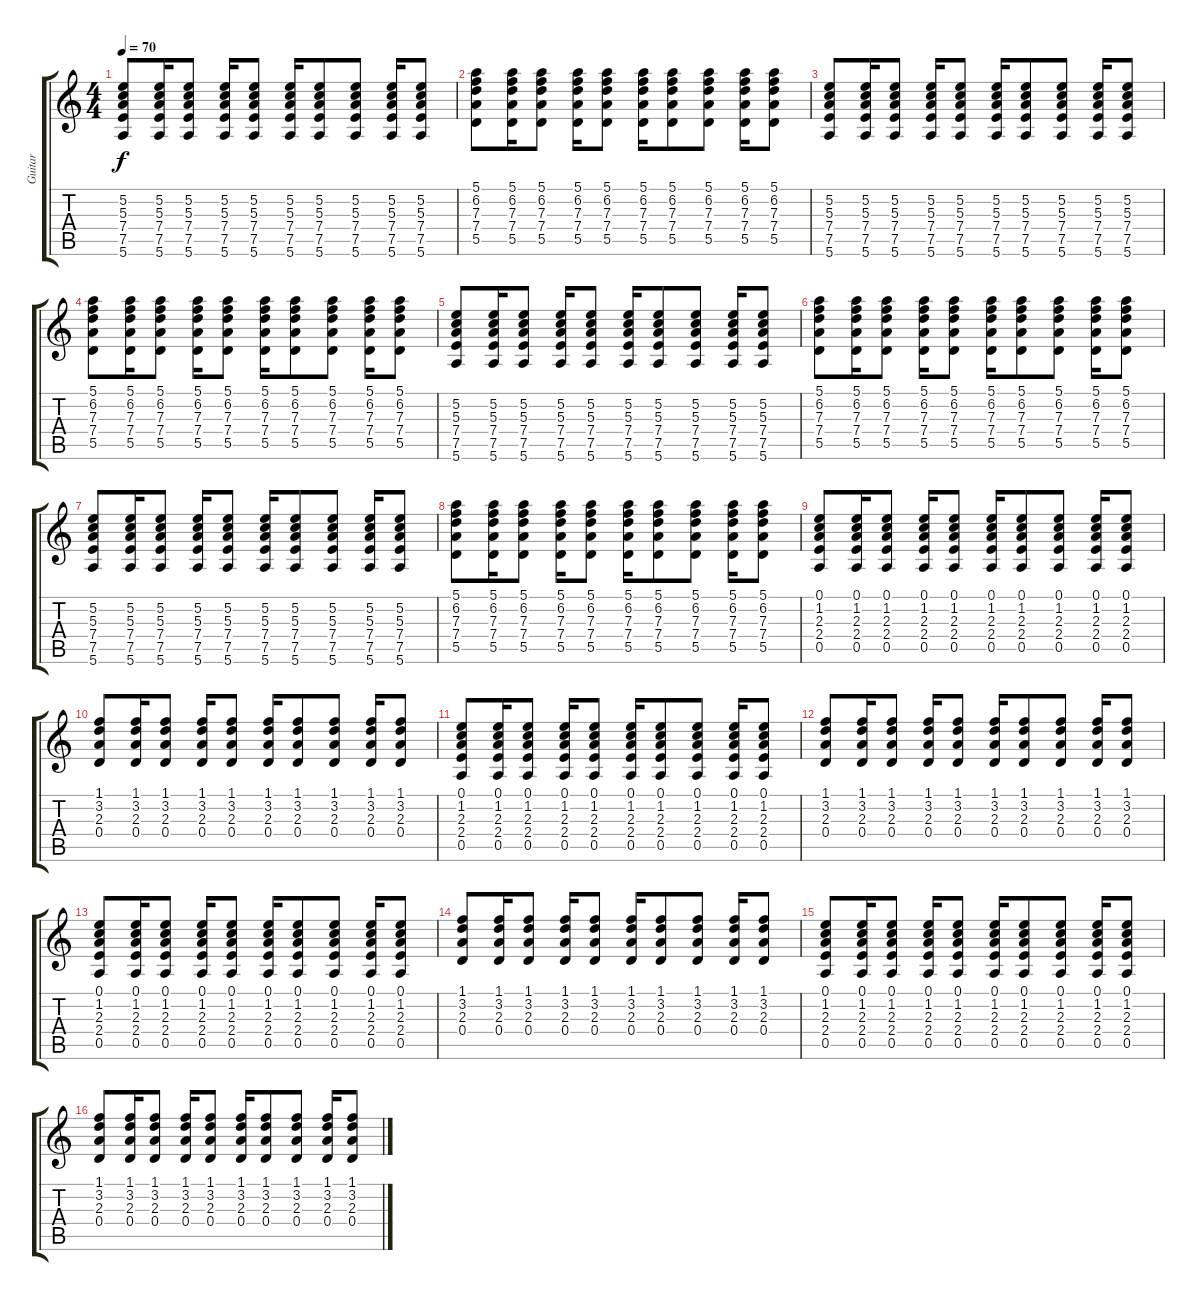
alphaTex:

\track ("Guitar" "Guitar") {instrument acousticguitarsteel}
\staff {score tabs}
\tuning (E4 B3 G3 D3 A2 E2) {hide}
\ts (4 4)
\tempo 70
\clef g2
\ks c
(5.2 5.3 7.4 7.5 5.6).8{dy f} (5.2 5.3 7.4 7.5 5.6).16 (5.2 5.3 7.4 7.5 5.6).8 (5.2 5.3 7.4 7.5 5.6).16 (5.2 5.3 7.4 7.5 5.6).8 (5.2 5.3 7.4 7.5 5.6).16 (5.2 5.3 7.4 7.5 5.6).8 (5.2 5.3 7.4 7.5 5.6).8 (5.2 5.3 7.4 7.5 5.6).16 (5.2 5.3 7.4 7.5 5.6).8 |
(5.1 6.2 7.3 7.4 5.5).8 (5.1 6.2 7.3 7.4 5.5).16 (5.1 6.2 7.3 7.4 5.5).8 (5.1 6.2 7.3 7.4 5.5).16 (5.1 6.2 7.3 7.4 5.5).8 (5.1 6.2 7.3 7.4 5.5).16 (5.1 6.2 7.3 7.4 5.5).8 (5.1 6.2 7.3 7.4 5.5).8 (5.1 6.2 7.3 7.4 5.5).16 (5.1 6.2 7.3 7.4 5.5).8 |
(5.2 5.3 7.4 7.5 5.6).8 (5.2 5.3 7.4 7.5 5.6).16 (5.2 5.3 7.4 7.5 5.6).8 (5.2 5.3 7.4 7.5 5.6).16 (5.2 5.3 7.4 7.5 5.6).8 (5.2 5.3 7.4 7.5 5.6).16 (5.2 5.3 7.4 7.5 5.6).8 (5.2 5.3 7.4 7.5 5.6).8 (5.2 5.3 7.4 7.5 5.6).16 (5.2 5.3 7.4 7.5 5.6).8 |
(5.1 6.2 7.3 7.4 5.5).8 (5.1 6.2 7.3 7.4 5.5).16 (5.1 6.2 7.3 7.4 5.5).8 (5.1 6.2 7.3 7.4 5.5).16 (5.1 6.2 7.3 7.4 5.5).8 (5.1 6.2 7.3 7.4 5.5).16 (5.1 6.2 7.3 7.4 5.5).8 (5.1 6.2 7.3 7.4 5.5).8 (5.1 6.2 7.3 7.4 5.5).16 (5.1 6.2 7.3 7.4 5.5).8 |
(5.2 5.3 7.4 7.5 5.6).8 (5.2 5.3 7.4 7.5 5.6).16 (5.2 5.3 7.4 7.5 5.6).8 (5.2 5.3 7.4 7.5 5.6).16 (5.2 5.3 7.4 7.5 5.6).8 (5.2 5.3 7.4 7.5 5.6).16 (5.2 5.3 7.4 7.5 5.6).8 (5.2 5.3 7.4 7.5 5.6).8 (5.2 5.3 7.4 7.5 5.6).16 (5.2 5.3 7.4 7.5 5.6).8 |
(5.1 6.2 7.3 7.4 5.5).8 (5.1 6.2 7.3 7.4 5.5).16 (5.1 6.2 7.3 7.4 5.5).8 (5.1 6.2 7.3 7.4 5.5).16 (5.1 6.2 7.3 7.4 5.5).8 (5.1 6.2 7.3 7.4 5.5).16 (5.1 6.2 7.3 7.4 5.5).8 (5.1 6.2 7.3 7.4 5.5).8 (5.1 6.2 7.3 7.4 5.5).16 (5.1 6.2 7.3 7.4 5.5).8 |
(5.2 5.3 7.4 7.5 5.6).8 (5.2 5.3 7.4 7.5 5.6).16 (5.2 5.3 7.4 7.5 5.6).8 (5.2 5.3 7.4 7.5 5.6).16 (5.2 5.3 7.4 7.5 5.6).8 (5.2 5.3 7.4 7.5 5.6).16 (5.2 5.3 7.4 7.5 5.6).8 (5.2 5.3 7.4 7.5 5.6).8 (5.2 5.3 7.4 7.5 5.6).16 (5.2 5.3 7.4 7.5 5.6).8 |
(5.1 6.2 7.3 7.4 5.5).8 (5.1 6.2 7.3 7.4 5.5).16 (5.1 6.2 7.3 7.4 5.5).8 (5.1 6.2 7.3 7.4 5.5).16 (5.1 6.2 7.3 7.4 5.5).8 (5.1 6.2 7.3 7.4 5.5).16 (5.1 6.2 7.3 7.4 5.5).8 (5.1 6.2 7.3 7.4 5.5).8 (5.1 6.2 7.3 7.4 5.5).16 (5.1 6.2 7.3 7.4 5.5).8 |
(0.1 1.2 2.3 2.4 0.5).8{volume 10} (0.1 1.2 2.3 2.4 0.5).16 (0.1 1.2 2.3 2.4 0.5).8 (0.1 1.2 2.3 2.4 0.5).16 (0.1 1.2 2.3 2.4 0.5).8 (0.1 1.2 2.3 2.4 0.5).16 (0.1 1.2 2.3 2.4 0.5).8 (0.1 1.2 2.3 2.4 0.5).8 (0.1 1.2 2.3 2.4 0.5).16 (0.1 1.2 2.3 2.4 0.5).8 |
(1.1 3.2 2.3 0.4).8 (1.1 3.2 2.3 0.4).16 (1.1 3.2 2.3 0.4).8 (1.1 3.2 2.3 0.4).16 (1.1 3.2 2.3 0.4).8 (1.1 3.2 2.3 0.4).16 (1.1 3.2 2.3 0.4).8 (1.1 3.2 2.3 0.4).8 (1.1 3.2 2.3 0.4).16 (1.1 3.2 2.3 0.4).8 |
(0.1 1.2 2.3 2.4 0.5).8 (0.1 1.2 2.3 2.4 0.5).16 (0.1 1.2 2.3 2.4 0.5).8 (0.1 1.2 2.3 2.4 0.5).16 (0.1 1.2 2.3 2.4 0.5).8 (0.1 1.2 2.3 2.4 0.5).16 (0.1 1.2 2.3 2.4 0.5).8 (0.1 1.2 2.3 2.4 0.5).8 (0.1 1.2 2.3 2.4 0.5).16 (0.1 1.2 2.3 2.4 0.5).8 |
(1.1 3.2 2.3 0.4).8 (1.1 3.2 2.3 0.4).16 (1.1 3.2 2.3 0.4).8 (1.1 3.2 2.3 0.4).16 (1.1 3.2 2.3 0.4).8 (1.1 3.2 2.3 0.4).16 (1.1 3.2 2.3 0.4).8 (1.1 3.2 2.3 0.4).8 (1.1 3.2 2.3 0.4).16 (1.1 3.2 2.3 0.4).8 |
(0.1 1.2 2.3 2.4 0.5).8 (0.1 1.2 2.3 2.4 0.5).16 (0.1 1.2 2.3 2.4 0.5).8 (0.1 1.2 2.3 2.4 0.5).16 (0.1 1.2 2.3 2.4 0.5).8 (0.1 1.2 2.3 2.4 0.5).16 (0.1 1.2 2.3 2.4 0.5).8 (0.1 1.2 2.3 2.4 0.5).8 (0.1 1.2 2.3 2.4 0.5).16 (0.1 1.2 2.3 2.4 0.5).8 |
(1.1 3.2 2.3 0.4).8 (1.1 3.2 2.3 0.4).16 (1.1 3.2 2.3 0.4).8 (1.1 3.2 2.3 0.4).16 (1.1 3.2 2.3 0.4).8 (1.1 3.2 2.3 0.4).16 (1.1 3.2 2.3 0.4).8 (1.1 3.2 2.3 0.4).8 (1.1 3.2 2.3 0.4).16 (1.1 3.2 2.3 0.4).8 |
(0.1 1.2 2.3 2.4 0.5).8 (0.1 1.2 2.3 2.4 0.5).16 (0.1 1.2 2.3 2.4 0.5).8 (0.1 1.2 2.3 2.4 0.5).16 (0.1 1.2 2.3 2.4 0.5).8 (0.1 1.2 2.3 2.4 0.5).16 (0.1 1.2 2.3 2.4 0.5).8 (0.1 1.2 2.3 2.4 0.5).8 (0.1 1.2 2.3 2.4 0.5).16 (0.1 1.2 2.3 2.4 0.5).8 |
(1.1 3.2 2.3 0.4).8 (1.1 3.2 2.3 0.4).16 (1.1 3.2 2.3 0.4).8 (1.1 3.2 2.3 0.4).16 (1.1 3.2 2.3 0.4).8 (1.1 3.2 2.3 0.4).16 (1.1 3.2 2.3 0.4).8 (1.1 3.2 2.3 0.4).8 (1.1 3.2 2.3 0.4).16 (1.1 3.2 2.3 0.4).8
